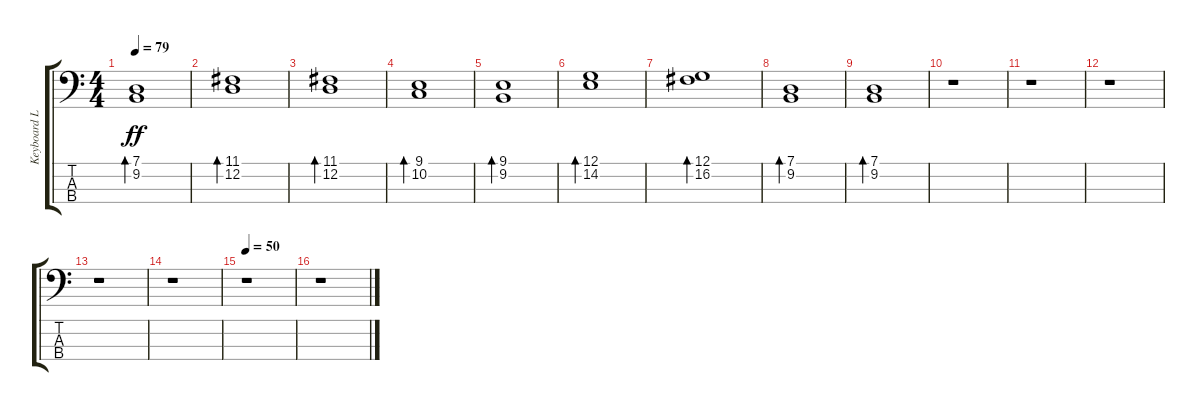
\track ("Keyboard Left Hand" "Keyboard L") {instrument acousticgrandpiano}
\staff {score tabs}
\tuning (G2 D2 A1 E1) {hide}
\ts (4 4)
\tempo 79
\clef f4
\ks c
(7.1 9.2).1{bd 120 dy ff} |
(11.1 12.2).1{bd 120} |
(11.1 12.2).1{bd 120} |
(9.1 10.2).1{bd 120} |
(9.1 9.2).1{bd 120} |
(12.1 14.2).1{bd 120} |
(12.1 16.2).1{bd 120} |
(7.1 9.2).1{bd 120 volume 0} |
(7.1 9.2).1{bd 120} |
r.1 |
r.1 |
r.1 |
r.1 |
r.1 |
\tempo 50
r.1 |
r.1
